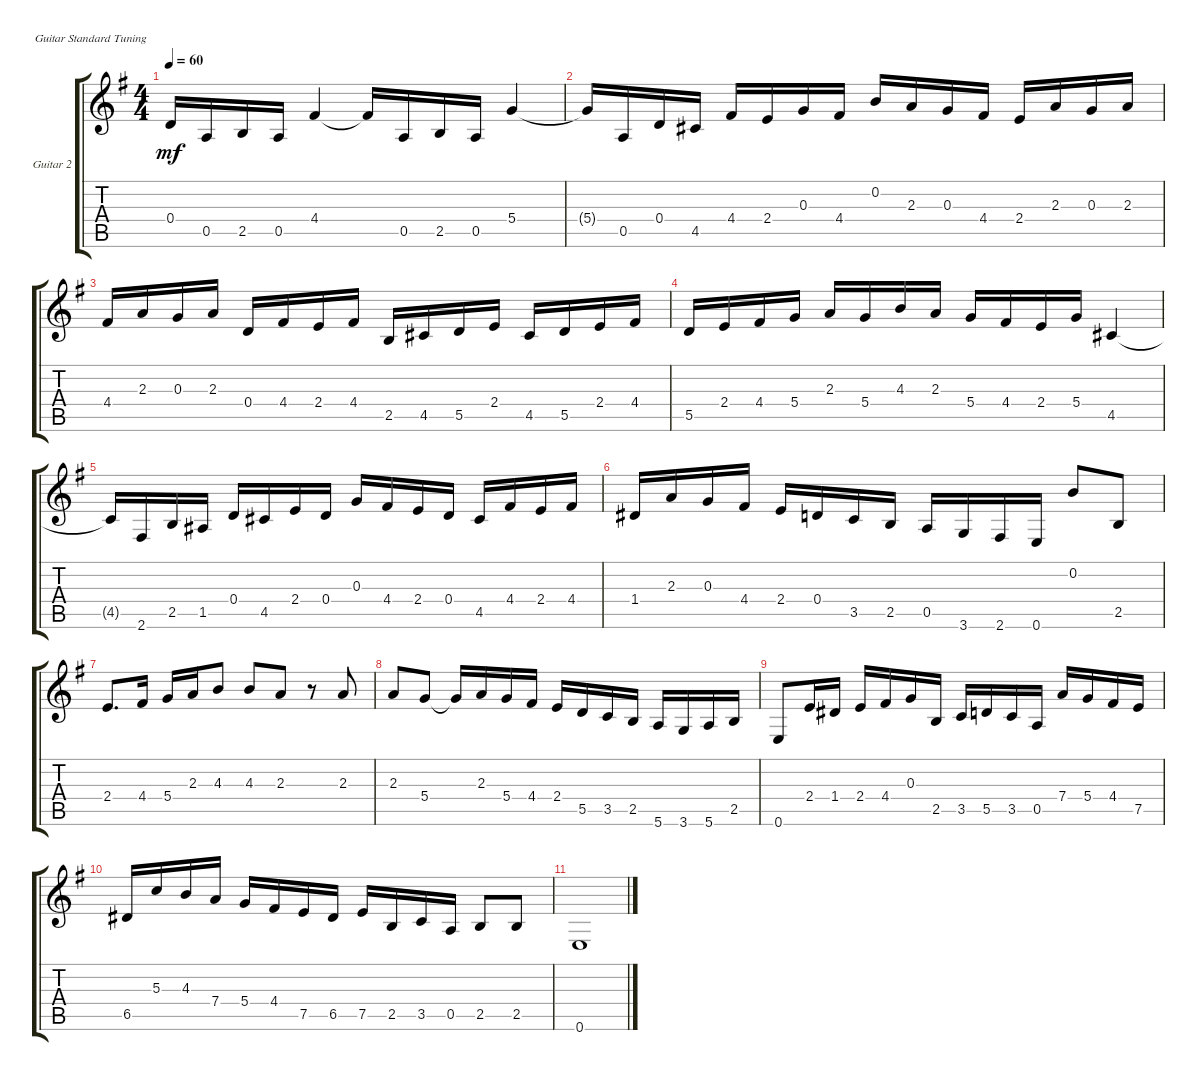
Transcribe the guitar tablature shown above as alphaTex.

\bracketExtendMode groupsimilarinstruments
\firstSystemTrackNameOrientation horizontal
\otherSystemsTrackNameOrientation horizontal
\track ("Guitar 2" "Guitar 2") {instrument acousticguitarnylon}
\staff {score tabs}
\tuning (E4 B3 G3 D3 A2 E2)
\ts (4 4)
\tempo 60
\clef g2
\ks g
0.4.16{dy mf} 0.5.16 2.5.16 0.5.16 4.4.4 4.4{t}.16 0.5.16 2.5.16 0.5.16 5.4.4 |
5.4{t}.16 0.5.16 0.4.16 4.5.16 4.4.16 2.4.16 0.3.16 4.4.16 0.2.16 2.3.16 0.3.16 4.4.16 2.4.16 2.3.16 0.3.16 2.3.16 |
4.4.16 2.3.16 0.3.16 2.3.16 0.4.16 4.4.16 2.4.16 4.4.16 2.5.16 4.5.16 5.5.16 2.4.16 4.5.16 5.5.16 2.4.16 4.4.16 |
5.5.16 2.4.16 4.4.16 5.4.16 2.3.16 5.4.16 4.3.16 2.3.16 5.4.16 4.4.16 2.4.16 5.4.16 4.5.4 |
4.5{t}.16 2.6.16 2.5.16 1.5.16 0.4.16 4.5.16 2.4.16 0.4.16 0.3.16 4.4.16 2.4.16 0.4.16 4.5.16 4.4.16 2.4.16 4.4.16 |
1.4.16 2.3.16 0.3.16 4.4.16 2.4.16 0.4.16 3.5.16 2.5.16 0.5.16 3.6.16 2.6.16 0.6.16 0.2.8 2.5.8 |
2.4.8{d} 4.4.16 5.4.16 2.3.16 4.3.8 4.3.8 2.3.8 r.8 2.3.8 |
2.3.8 5.4.8 5.4{t}.16 2.3.16 5.4.16 4.4.16 2.4.16 5.5.16 3.5.16 2.5.16 5.6.16 3.6.16 5.6.16 2.5.16 |
0.6.8 2.4.16 1.4.16 2.4.16 4.4.16 0.3.16 2.5.16 3.5.16 5.5.16 3.5.16 0.5.16 7.4.16 5.4.16 4.4.16 7.5.16 |
6.5.16 5.3.16 4.3.16 7.4.16 5.4.16 4.4.16 7.5.16 6.5.16 7.5.16 2.5.16 3.5.16 0.5.16 2.5.8 2.5.8 |
0.6.1
